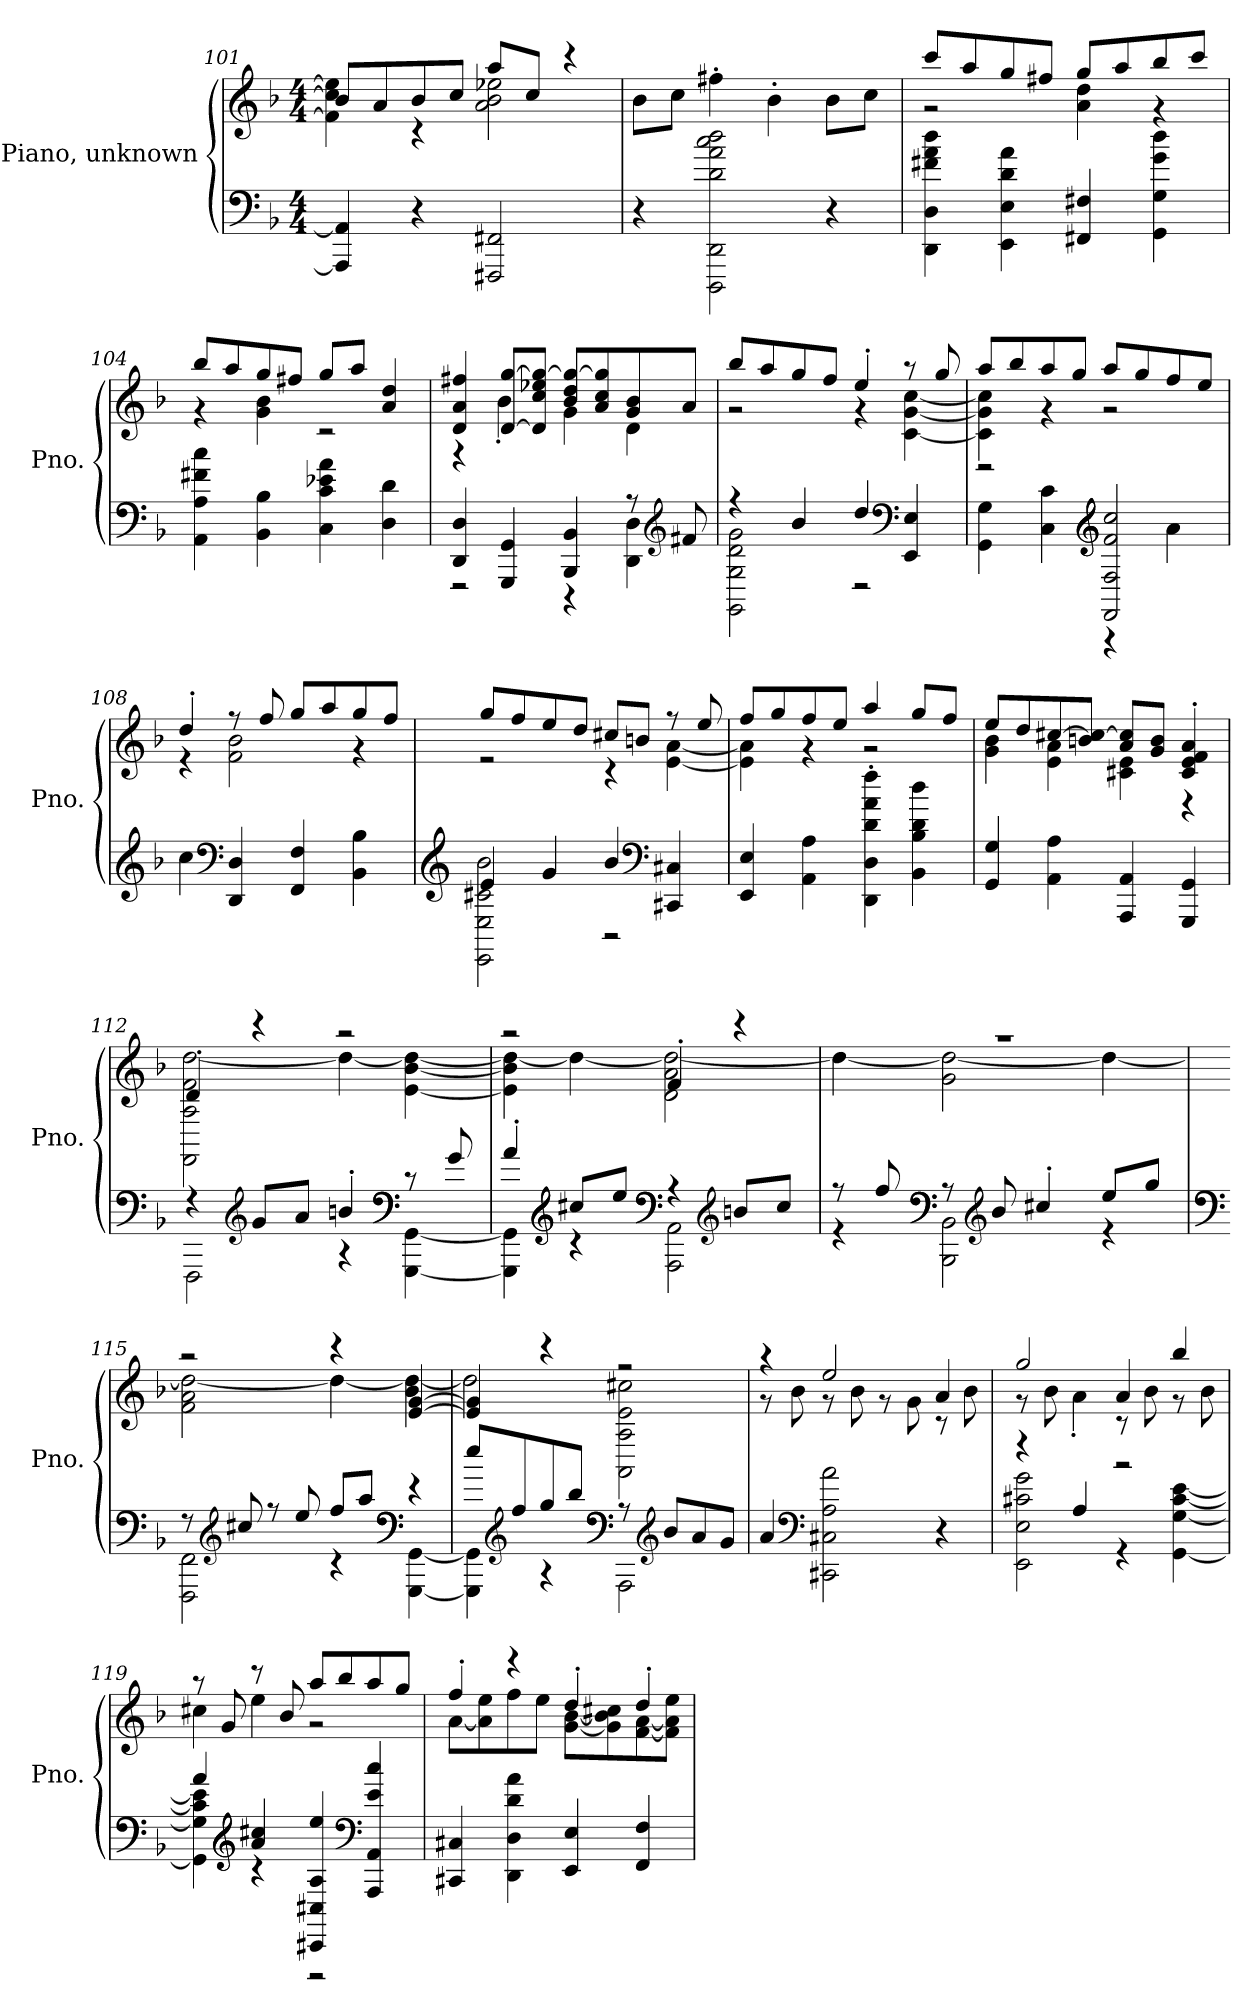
**kern	**kern
*part1	*part1
*staff2	*staff1
*I"Piano, unknown	*
*I'Pno.	*
*clefF4	*clefG2
*k[b-]	*k[b-]
*M4/4	*M4/4
=101	=101
*	*^
4AAA/] 4AA/]	8b-/L	4f#\] 4cc\] 4ee-\]
.	8a/	.
4r	8b-/	4r
.	8cc/J	.
2FFF#X/ 2FF#X/	8aa/L	2a\ 2b-\ 2ee-X\
.	8cc/J	.
.	4r	.
*	*v	*v
=102	=102
4r	8b-\L
.	8cc\J
2DDD\ 2DD\ 2d\ 2a\ 2cc\ 2dd\	4ff#X'\
.	4b-'\
4r	8b-\L
.	8cc\J
!!LO:LB:g=z
=103	=103
*	*^
4DD\ 4D\ 4f#X\ 4a\ 4dd\	8ccc/L	2r
.	8aa/	.
4EE\ 4E\ 4d\ 4a\	8gg/	.
.	8ff#X/J	.
4FF#X/ 4F#X/	8gg/L	4a\ 4dd\
.	8aa/	.
4GG\ 4G\ 4g\ 4dd\	8bb-/	4r
.	8ccc/J	.
=104	=104	=104
4AA\ 4A\ 4f#X\ 4cc\	8bb-/L	4r
.	8aa/	.
4BB-\ 4B-\	8gg/	4g\ 4b-\
.	8ff#X/J	.
4C\ 4c\ 4e-X\ 4a\	8gg/L	2r
.	8aa/J	.
4D\ 4d\	4a/ 4dd/	.
=105	=105	=105
*^	*	*
4DD/ 4D/	2r	4d/ 4a/ 4ff#X/	4r
4GGG/ 4GG/	.	[8d/ [8gg/L	4b-'\
.	.	8d/] 8cc/ 8ee-X/ 8gg/_J	.
4BBB-/ 4BB-/	4r	8b-/ 8dd/ 8gg/_L	4g\
.	.	8a/ 8cc/ 8gg/]	.
8r	4DD\ 4D\	8g/ 8b-/	4d\
*clefG2	*	*	*
8f#X/	.	8a/J	.
!!LO:LB:g=z	!!
=106	=106	=106	=106
4r	2GG\ 2G\ 2d\ 2g\	8bb-/L	2r
.	.	8aa/	.
4b-/	.	8gg/	.
.	.	8ff/J	.
4dd/	2r	4ee'/	4r
*clefF4	*	*	*
4EE/ 4E/	.	8r	[4c\ [4g\ [4cc\
.	.	8gg/	.
=107	=107	=107	=107
2r	4GG\ 4G\	8aa/L	4c\] 4g\] 4cc\]
.	.	8bb-/	.
.	4C\ 4c\	8aa/	4r
.	.	8gg/J	.
*clefG2	*	*	*
2FF/ 2F/ 2f/ 2cc/	4r	8aa/L	2r
.	.	8gg/	.
.	4a\	8ff/	.
.	.	8ee/J	.
*v	*v	*	*
=108	=108	=108
4cc\	4dd'/	4r
*clefF4	*	*
4DD/ 4D/	8r	2f\ 2b-\
.	8ff/	.
4FF/ 4F/	8gg/L	.
.	8aa/	.
4BB-\ 4B-\	8gg/	4r
.	8ff/J	.
!!LO:LB:g=z	!!
=109	=109	=109
*clefG2	*	*
*^	*	*
4e/	2EE\ 2E\ 2c#X\ 2b-\	8gg/L	2r
.	.	8ff/	.
4g/	.	8ee/	.
.	.	8dd/J	.
4b-/	2r	8cc#X/L	4r
.	.	8bn/J	.
*clefF4	*	*	*
4CC#X/ 4C#X/	.	8r	[4e\ [4a\
.	.	8ee/	.
*v	*v	*	*
=110	=110	=110
4EE/ 4E/	8ff/L	4e\] 4a\]
.	8gg/	.
4AA\ 4A\	8ff/	4r
.	8ee/J	.
4DD\' 4D\' 4d\' 4a\' 4ff\'	4aa/	2r
4BB-\ 4B-\ 4d\ 4dd\	8gg/L	.
.	8ff/J	.
=111	=111	=111
4GG/ 4G/	8ee/L	4g\ 4b-\
.	8dd/	.
4AA\ 4A\	[8cc#X/	4e\ 4a\
.	8bn/ 8cc#/_J	.
4AAA/ 4AA/	8a/ 8cc#/]L	4c#X\ 4e\
.	8g/ 8b/J	.
4GGG/ 4GG/	4c#/' 4e/' 4f/' 4a/'	4r
=112	=112	=112
*^	*	*
4r	2FFF\	4d'/	2FF\ 2A\ 2f\ [2dd\
*clefG2	*	*	*
8g/L	.	4r	.
8a/J	.	.	.
4bn'/	4r	2r	4dd\_
*clefF4	*	*	*
8r	[4GGG\ [4GG\	.	[4e\ [4b-\ 4dd\_
8g/	.	.	.
!!LO:PB:g=z	!!
=113	=113	=113	=113
4a'/	4GGG\] 4GG\]	2r	4e\] 4b-\] 4dd\_
*clefG2	*	*	*
8cc#X/L	4r	.	4dd\_
8ee/J	.	.	.
*clefF4	*	*	*
4r	2AAA\ 2AA\	4f'/	2d\ 2a\ 2dd\_
*clefG2	*	*	*
8bn/L	.	4r	.
8cc#/J	.	.	.
=114	=114	=114	=114
8r	4r	1r	4dd\_
8ff/	.	.	.
*clefF4	*	*	*
8r	2BBB-\ 2BB-\	.	2g\ 2dd\_
*clefG2	*	*	*
8b-/	.	.	.
4cc#X'/	.	.	.
8ee/L	4r	.	4dd\_
8gg/J	.	.	.
=115	=115	=115	=115
*clefF4	*	*	*
8r	2FFF\ 2FF\	2r	2f\ 2a\ 2dd\_
*clefG2	*	*	*
8cc#X/	.	.	.
8r	.	.	.
8ee/	.	.	.
8ff/L	4r	4r	4dd\_
8aa/J	.	.	.
*clefF4	*	*	*
4r	[4GGG\ [4GG\	[4e/ [4g/	4b-\ 4dd\_
!!LO:LB:g=z	!!
=116	=116	=116	=116
8ee/L	4GGG\] 4GG\]	4e/] 4g/]	2dd\]
*clefG2	*	*	*
8ff/	.	.	.
8gg/	4r	4r	.
8bb-/J	.	.	.
*clefF4	*	*	*
8r	2AAA\	2r	2AA\ 2A\ 2e\ 2cc#X\
*clefG2	*	*	*
8b-/L	.	.	.
8a/	.	.	.
8g/J	.	.	.
*v	*v	*	*
=117	=117	=117
4a/	4r	8r
.	.	8b-\
*clefF4	*	*
2CC#X\ 2C#X\ 2A\ 2a\	2ee/	8r
.	.	8b-\
.	.	8r
.	.	8g\
4r	4a/	8r
.	.	8b-\
=118	=118	=118
*^	*	*
4r	2EE\ 2E\ 2c#X\ 2g\	2gg/	8r
.	.	.	8b-\
4A/	.	.	4a'\
2r	4r	4a/	8r
.	.	.	8b-\
.	[4GG\ [4G\ [4c#\ [4e\	4bb-/	8r
.	.	.	8b-\
=119	=119	=119	=119
4a/	4GG\] 4G\] 4c#\] 4e\]	8r	4cc#X\
.	.	8g/	.
*clefG2	*	*	*
4a/ 4cc#X/	4r	8r	4ee\
.	.	8b-/	.
4CC#X/ 4C#X/ 4A/ 4ee/	2r	8aa/L	2r
.	.	8bb-/	.
*clefF4	*	*	*
4AAA/ 4AA/ 4e/ 4cc#/	.	8aa/	.
.	.	8gg/J	.
*v	*v	*	*
!!LO:LB:g=z	!!
=120	=120	=120
4CC#X/ 4C#X/	4ff'/	[8a\L
.	.	8a\] 8ee\
4DD\ 4D\ 4d\ 4a\	4r	8ff\
.	.	8ee\J
4EE/ 4E/	4dd'/	[8g\ [8b-\L
.	.	8g\] 8b-\] 8cc#X\
4FF/ 4F/	4dd'/	[8f\ [8a\
.	.	8f\] 8a\] 8ee\J
*	*v	*v
=	=
*-	*-
